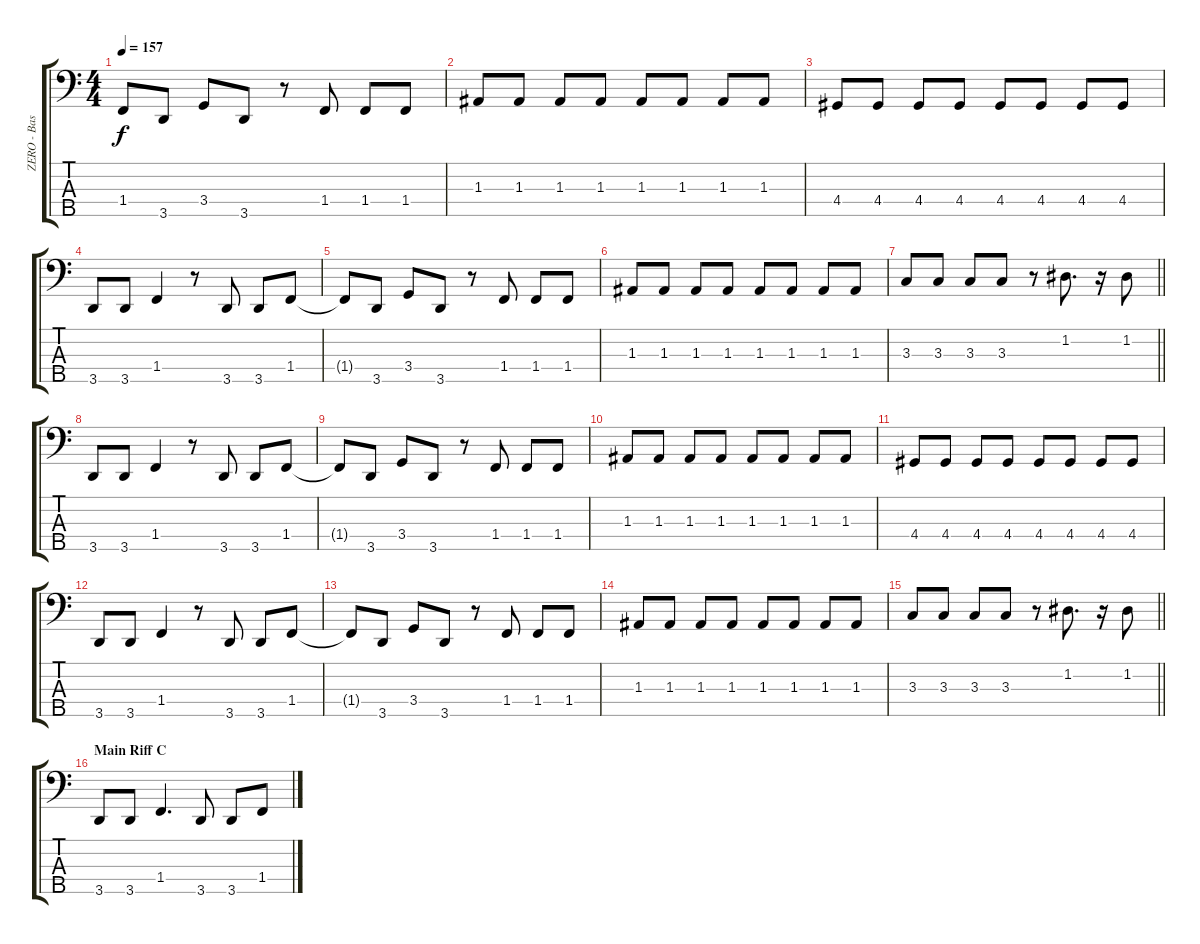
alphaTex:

\track ("ZERO - Bass" "ZERO - Bas") {instrument electricbassfinger}
\staff {score tabs}
\tuning (G2 D2 A1 E1 B0) {hide}
\ts (4 4)
\tempo 157
\clef f4
\ks c
1.4{t}.8{dy f} 3.5.8 3.4.8 3.5.8 r.8 1.4.8 1.4.8 1.4.8 |
1.3.8 1.3.8 1.3.8 1.3.8 1.3.8 1.3.8 1.3.8 1.3.8 |
4.4.8 4.4.8 4.4.8 4.4.8 4.4.8 4.4.8 4.4.8 4.4.8 |
3.5.8 3.5.8 1.4.4 r.8 3.5.8 3.5.8 1.4.8 |
1.4{t}.8 3.5.8 3.4.8 3.5.8 r.8 1.4.8 1.4.8 1.4.8 |
1.3.8 1.3.8 1.3.8 1.3.8 1.3.8 1.3.8 1.3.8 1.3.8 |
\barLineRight lightlight
3.3.8 3.3.8 3.3.8 3.3.8 r.8 1.2.8{d} r.16 1.2.8 |
\section ("" "")
3.5.8 3.5.8 1.4.4 r.8 3.5.8 3.5.8 1.4.8 |
1.4{t}.8 3.5.8 3.4.8 3.5.8 r.8 1.4.8 1.4.8 1.4.8 |
1.3.8 1.3.8 1.3.8 1.3.8 1.3.8 1.3.8 1.3.8 1.3.8 |
4.4.8 4.4.8 4.4.8 4.4.8 4.4.8 4.4.8 4.4.8 4.4.8 |
3.5.8 3.5.8 1.4.4 r.8 3.5.8 3.5.8 1.4.8 |
1.4{t}.8 3.5.8 3.4.8 3.5.8 r.8 1.4.8 1.4.8 1.4.8 |
1.3.8 1.3.8 1.3.8 1.3.8 1.3.8 1.3.8 1.3.8 1.3.8 |
\barLineRight lightlight
3.3.8 3.3.8 3.3.8 3.3.8 r.8 1.2.8{d} r.16 1.2.8 |
\section ("" "Main Riff C")
3.5.8 3.5.8 1.4.4{d} 3.5.8 3.5.8 1.4.8
